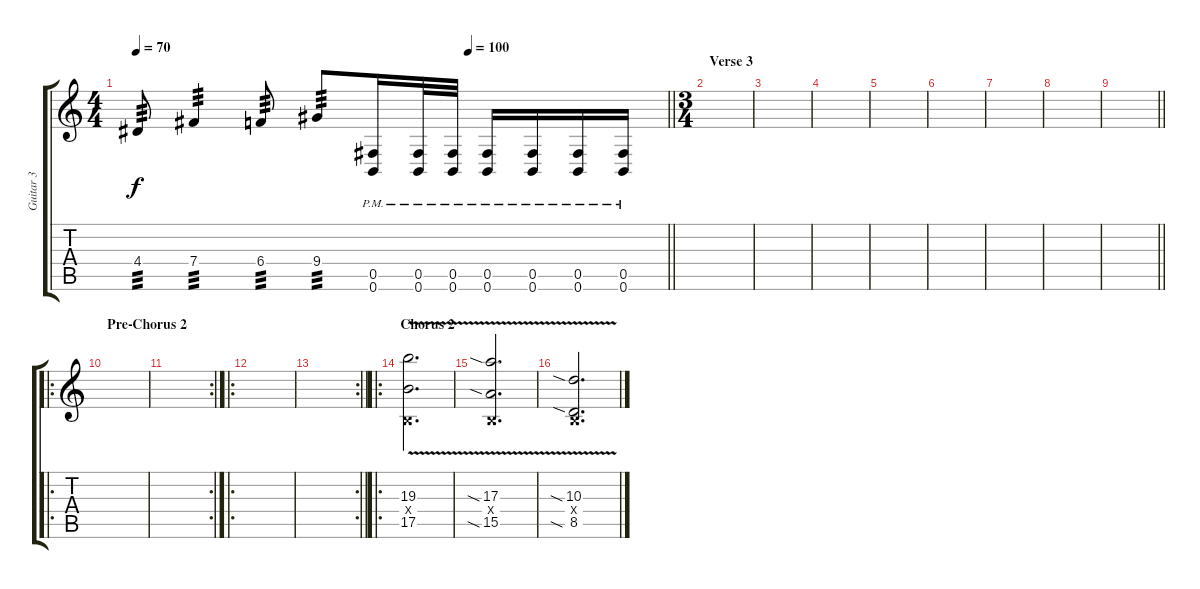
\track ("Guitar 3" "Guitar 3") {instrument distortionguitar}
\staff {score tabs}
\tuning (Db4 Ab3 E3 B2 Gb2 B1) {hide}
\ts (4 4)
\tempo 70
\tempo (100 0.625)
\clef g2
\barLineRight lightlight
\ks c
4.4.8{tp 3 dy f} 7.4.4{tp 3} 6.4.8{tp 3} 9.4.8{tp 3} (0.5{pm} 0.6{pm}).16 (0.5{pm} 0.6{pm}).32 (0.5{pm} 0.6{pm}).32 (0.5{pm} 0.6{pm}).16 (0.5{pm} 0.6{pm}).16 (0.5{pm} 0.6{pm}).16 (0.5{pm} 0.6{pm}).16 |
\ts (3 4)
\section ("" "Verse 3")
|
|
|
|
|
|
|
\barLineRight lightlight
|
\ro
\section ("" "Pre-Chorus 2")
|
\rc 2
|
\ro
|
\rc 2
\barLineRight lightlight
|
\ro
\section ("" "Chorus 2")
(19.3{v} 0.4{x} 17.5{v}).2{d} |
(17.3{v sia} 0.4{x} 15.5{v sia}).2{d} |
(10.3{v sia} 0.4{x} 8.5{v sia}).2{d}
